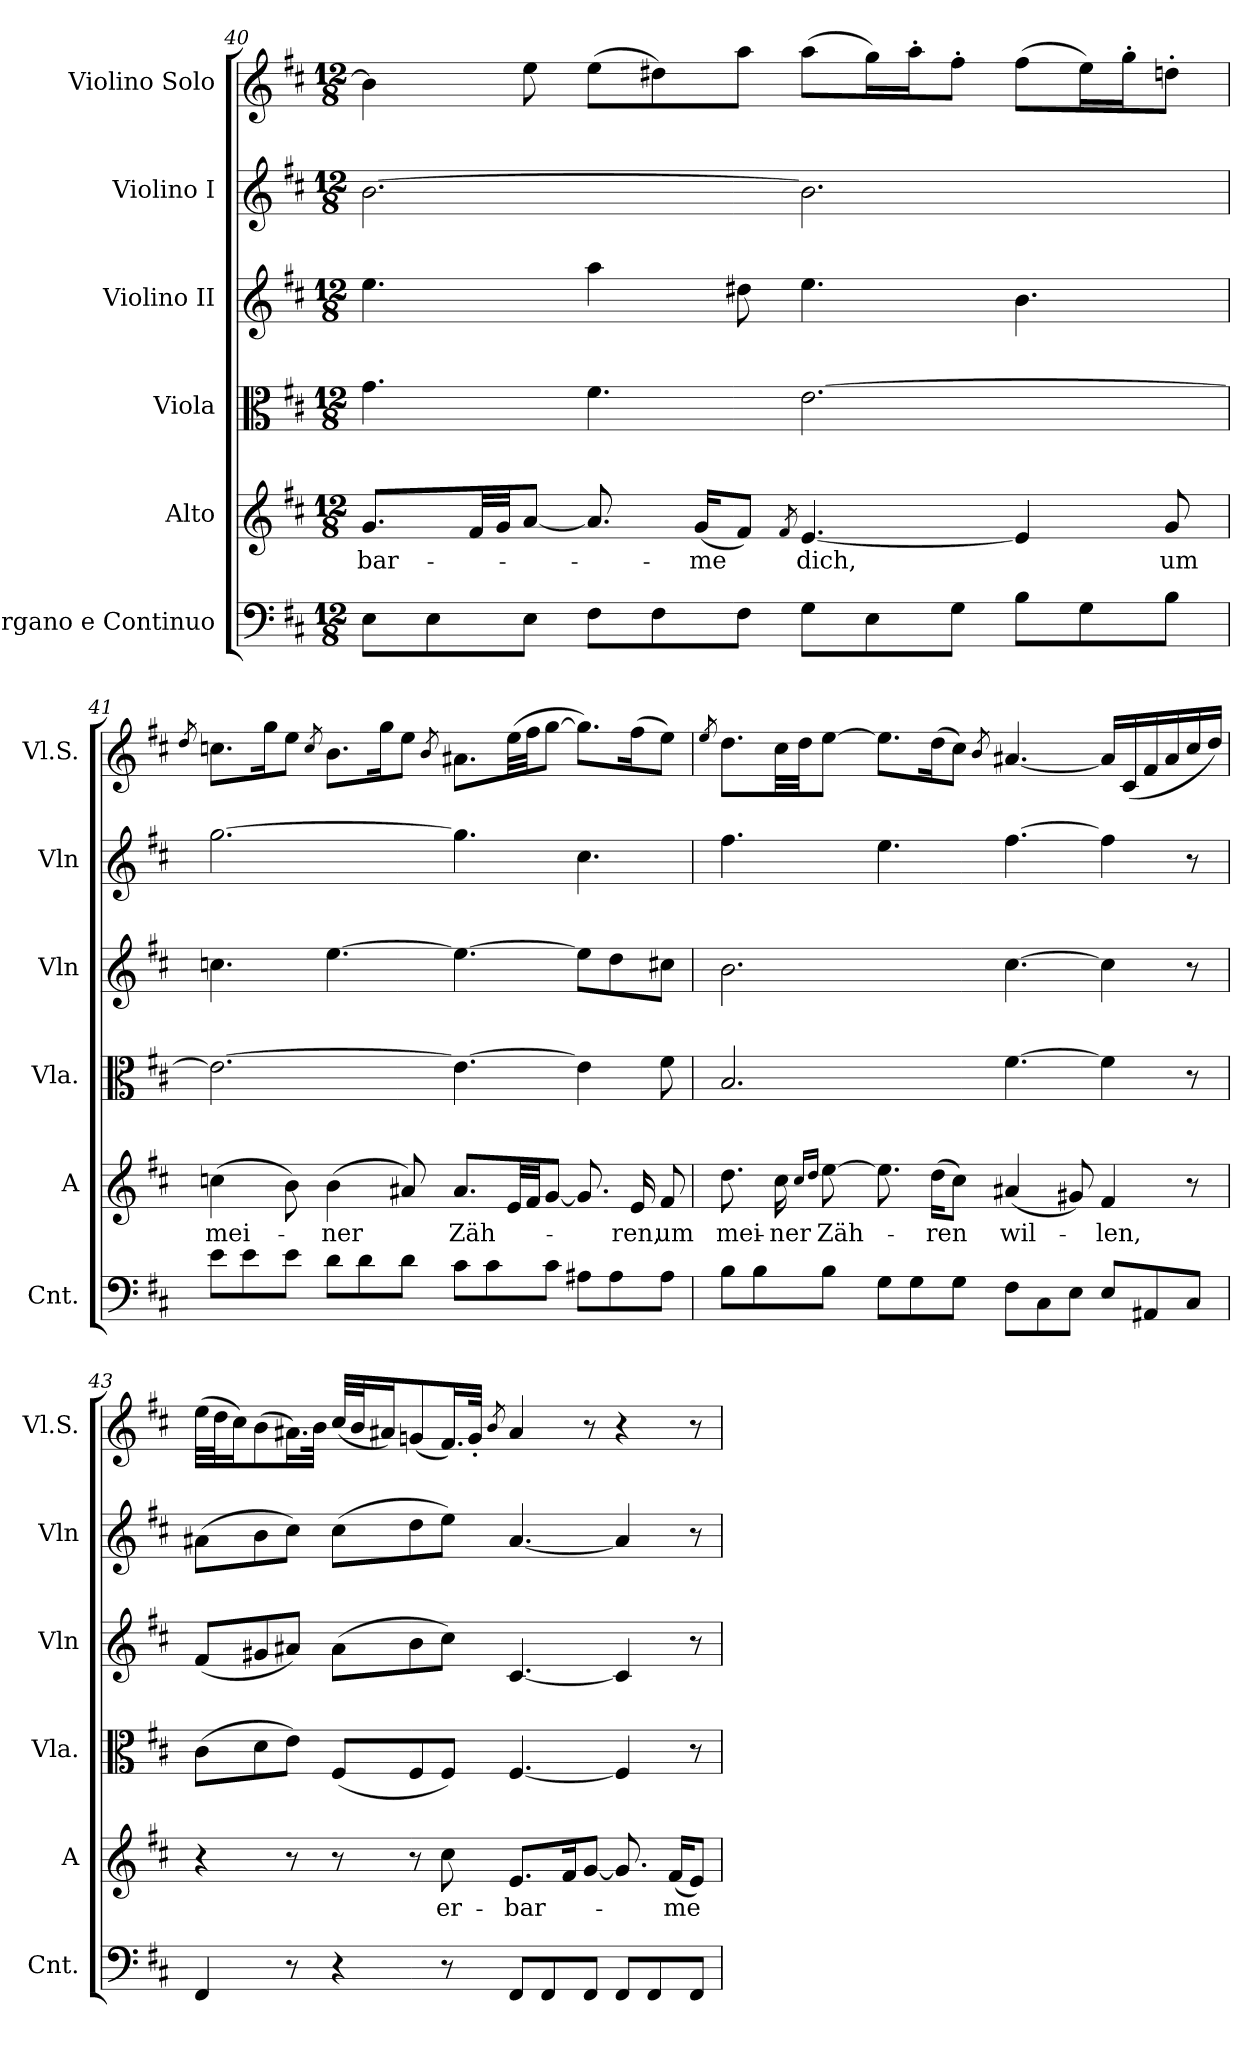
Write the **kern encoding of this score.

**kern	**kern	**text	**kern	**kern	**kern	**kern
*part6	*part5	*part5	*part4	*part3	*part2	*part1
*staff6	*staff5	*staff5	*staff4	*staff3	*staff2	*staff1
*I"Organo e Continuo	*I"Alto	*	*I"Viola	*I"Violino II	*I"Violino I	*I"Violino Solo
*I'Cnt.	*I'A	*	*I'Vla.	*I'Vln	*I'Vln	*I'Vl.S.
*clefF4	*clefG2	*	*clefC3	*clefG2	*clefG2	*clefG2
*k[f#c#]	*k[f#c#]	*	*k[f#c#]	*k[f#c#]	*k[f#c#]	*k[f#c#]
*D:	*D:	*	*D:	*D:	*D:	*D:
*M12/8	*M12/8	*	*M12/8	*M12/8	*M12/8	*M12/8
=40	=40	=40	=40	=40	=40	=40
!	!	!LO:LY:b	!	!	!	!
8E\L	8.g/L	-bar-	4.g\	4.ee\	[2.b\	4b\]
8E\	.	.	.	.	.	.
.	32f#/LL	.	.	.	.	.
.	32g/JJ	.	.	.	.	.
8E\J	[8a/J	.	.	.	.	8ee\
8F#\L	8.a/]	.	4.f#\	4aa\	.	(>8ee\L
8F#\	.	.	.	.	.	8dd#X\)
!	!	!LO:LY:b	!	!	!	!
.	(<16g/KL	-me	.	.	.	.
8F#\J	8f#/J)	.	.	8dd#X\	.	8aa\J
.	8qf#/	.	.	.	.	.
!	!	!LO:LY:b	!	!	!	!
8G\L	[4.e/	dich,	[2.e\	4.ee\	2.b\]	(>8aa\L
8E\	.	.	.	.	.	16gg\L)
.	.	.	.	.	.	16aa'>\J
8G\J	.	.	.	.	.	8ff#'>\J
8B\L	4e/]	.	.	4.b\	.	(>8ff#\L
8G\	.	.	.	.	.	16ee\L)
.	.	.	.	.	.	16gg'>\J
!	!	!LO:LY:b	!	!	!	!
8B\J	8g/	um	.	.	.	8ddn'>\J
!!LO:LB:g=z
=41	=41	=41	=41	=41	=41	=41
.	.	.	.	.	.	8qdd/
!	!	!LO:LY:b	!	!	!	!
8e\L	(>4ccn\	mei-	2.e\_	4.ccn\	[2.gg\	8.ccn\L
8e\	.	.	.	.	.	.
.	.	.	.	.	.	16gg\k
8e\J	8b\)	.	.	.	.	8ee\J
.	.	.	.	.	.	8qcc/
!	!	!LO:LY:b	!	!	!	!
8d\L	(>4b\	-ner	.	[4.ee\	.	8.b\L
8d\	.	.	.	.	.	.
.	.	.	.	.	.	16gg\k
8d\J	8a#X/)	.	.	.	.	8ee\J
.	.	.	.	.	.	8qb/
!	!	!LO:LY:b	!	!	!	!
8c#\L	8.a#/L	Zäh-	4.e\_	4.ee\_	4.gg\]	8.a#X\L
8c#\	.	.	.	.	.	.
.	32e/LL	.	.	.	.	(>32ee\LL
.	32f#/JJ	.	.	.	.	32ff#\JJ
8c#\J	[8g/J	.	.	.	.	[8gg\J
8A#X\L	8.g/]	.	4e\]	8ee\L]	4.cc#\	8.gg\L])
8A#\	.	.	.	8dd\	.	.
!	!	!LO:LY:b	!	!	!	!
.	16e/	-ren,	.	.	.	(>16ff#\k
!	!	!LO:LY:b	!	!	!	!
8A#\J	8f#/	um	8f#\	8cc#X\J	.	8ee\J)
=42	=42	=42	=42	=42	=42	=42
.	.	.	.	.	.	8qee/
!	!	!LO:LY:b	!	!	!	!
8B\L	8.dd\	mei-	2.B/	2.b\	4.ff#\	8.dd\L
8B\	.	.	.	.	.	.
!	!	!LO:LY:b	!	!	!	!
.	16cc#\	-ner	.	.	.	32cc#\LL
.	.	.	.	.	.	32dd\JJ
.	16qcc#/LL	.	.	.	.	.
.	16qdd/JJ	.	.	.	.	.
!	!	!LO:LY:b	!	!	!	!
8B\J	[8ee\	Zäh-	.	.	.	[8ee\J
8G\L	8.ee\]	.	.	.	4.ee\	8.ee\L]
8G\	.	.	.	.	.	.
!	!	!LO:LY:b	!	!	!	!
.	(>16dd\KL	-ren	.	.	.	(>16dd\k
8G\J	8cc#\J)	.	.	.	.	8cc#\J)
.	.	.	.	.	.	8qb/
!	!	!LO:LY:b	!	!	!	!
8F#\L	(<4a#X/	wil-	[4.f#\	[4.cc#\	[4.ff#\	[4.a#X/
8C#\	.	.	.	.	.	.
8E\J	8g#X/)	.	.	.	.	.
!	!	!LO:LY:b	!	!	!	!
8E/L	4f#/	-len,	4f#\]	4cc#\]	4ff#\]	16a#/LL]
.	.	.	.	.	.	(<16c#/
8AA#X/	.	.	.	.	.	16f#/
.	.	.	.	.	.	16a#/
8C#/J	8r	.	8r	8r	8r	16cc#/
.	.	.	.	.	.	16dd/JJ)
!!LO:PB:g=z
=43	=43	=43	=43	=43	=43	=43
4FF#/	4r	.	(>8c#\L	(<8f#/L	(>8a#X\L	(>32ee\LLL
.	.	.	.	.	.	32dd\J
.	.	.	.	.	.	16cc#\J)
.	.	.	8d\	8g#X/	8b\	(>8b\
8r	8r	.	8e\J)	8a#X/J)	8cc#\J)	16.a#X\L)
.	.	.	.	.	.	32b\JJk
4r	8r	.	(<8F#/L	(>8a#\L	(>8cc#\L	(<32cc#/LLL
.	.	.	.	.	.	32b/J
.	.	.	.	.	.	16a#X/J)
.	8r	.	8F#/	8b\	8dd\	(<8gn/
!	!	!LO:LY:b	!	!	!	!
8r	8cc#\	er-	8F#/J)	8cc#\J)	8ee\J)	16.f#/L)
.	.	.	.	.	.	32g'</JJk
.	.	.	.	.	.	8qb/
!	!	!LO:LY:b	!	!	!	!
8FF#/L	8.e/L	-bar-	[4.F#/	[4.c#/	[4.a#/	4a#/
8FF#/	.	.	.	.	.	.
.	16f#/k	.	.	.	.	.
8FF#/J	[8g/J	.	.	.	.	8r
8FF#/L	8.g/]	.	4F#/]	4c#/]	4a#/]	4r
8FF#/	.	.	.	.	.	.
!	!	!LO:LY:b	!	!	!	!
.	(<16f#/KL	-me	.	.	.	.
8FF#/J	8e/J)	.	8r	8r	8r	8r
=	=	=	=	=	=	=
*-	*-	*-	*-	*-	*-	*-
